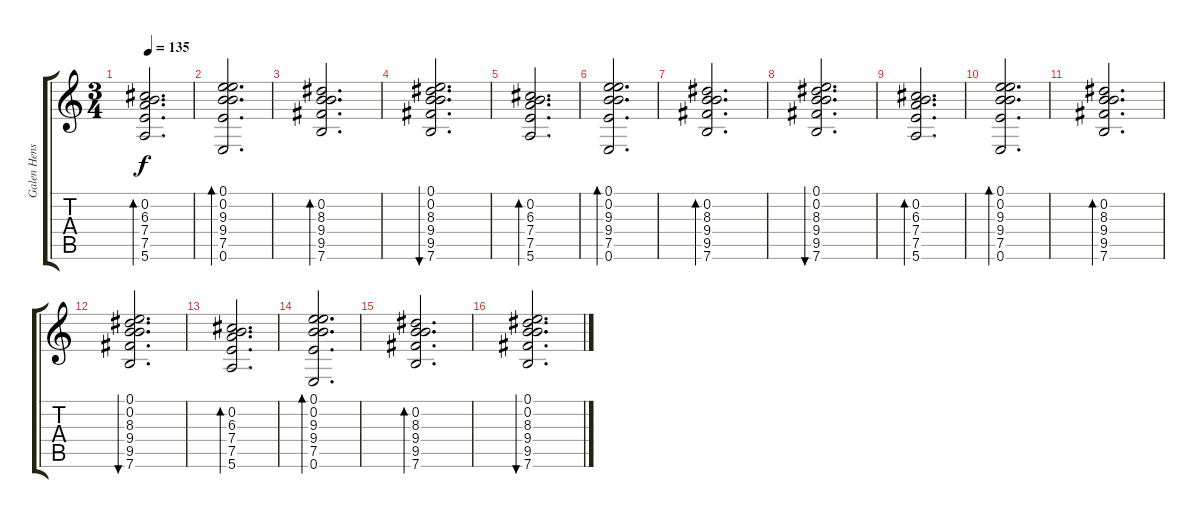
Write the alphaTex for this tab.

\track ("Galen Henson" "Galen Hens") {instrument distortionguitar}
\staff {score tabs}
\tuning (E4 B3 G3 D3 A2 E2) {hide}
\ts (3 4)
\tempo 135
\clef g2
\ks c
(0.2 6.3 7.4 7.5 5.6).2{d bd 240 dy f} |
(0.1 0.2 9.3 9.4 7.5 0.6).2{d bd 240} |
(0.2 8.3 9.4 9.5 7.6).2{d bd 240} |
(0.1 0.2 8.3 9.4 9.5 7.6).2{d bu 480} |
(0.2 6.3 7.4 7.5 5.6).2{d bd 240} |
(0.1 0.2 9.3 9.4 7.5 0.6).2{d bd 240} |
(0.2 8.3 9.4 9.5 7.6).2{d bd 240} |
(0.1 0.2 8.3 9.4 9.5 7.6).2{d bu 480} |
(0.2 6.3 7.4 7.5 5.6).2{d bd 240} |
(0.1 0.2 9.3 9.4 7.5 0.6).2{d bd 240} |
(0.2 8.3 9.4 9.5 7.6).2{d bd 240} |
(0.1 0.2 8.3 9.4 9.5 7.6).2{d bu 480} |
(0.2 6.3 7.4 7.5 5.6).2{d bd 240} |
(0.1 0.2 9.3 9.4 7.5 0.6).2{d bd 240} |
(0.2 8.3 9.4 9.5 7.6).2{d bd 240} |
(0.1 0.2 8.3 9.4 9.5 7.6).2{d bu 480}
